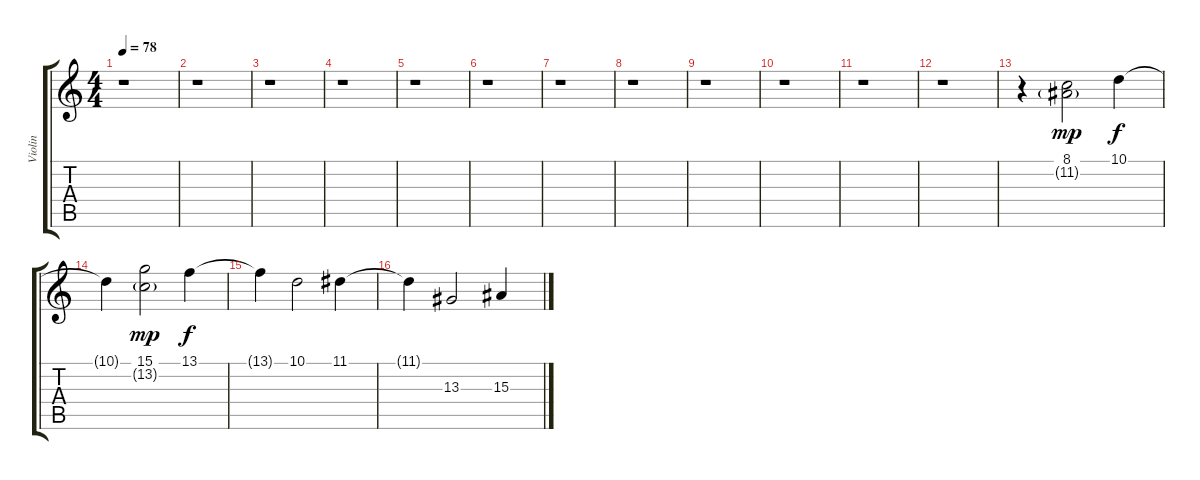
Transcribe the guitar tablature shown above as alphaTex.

\track ("Violin" "Violin") {instrument violin}
\staff {score tabs}
\tuning (E4 B3 G3 D3 A2 E2) {hide}
\ts (4 4)
\tempo 78
\clef g2
\ks c
r.1{dy mp} |
r.1 |
r.1 |
r.1 |
r.1 |
r.1 |
r.1 |
r.1 |
r.1 |
r.1 |
r.1 |
r.1 |
r.4 (8.1 11.2{g}).2 10.1.4{dy f} |
10.1{t}.4 (15.1 13.2{g}).2{dy mp} 13.1.4{dy f} |
13.1{t}.4 10.1.2 11.1.4 |
11.1{t}.4 13.3.2 15.3.4
